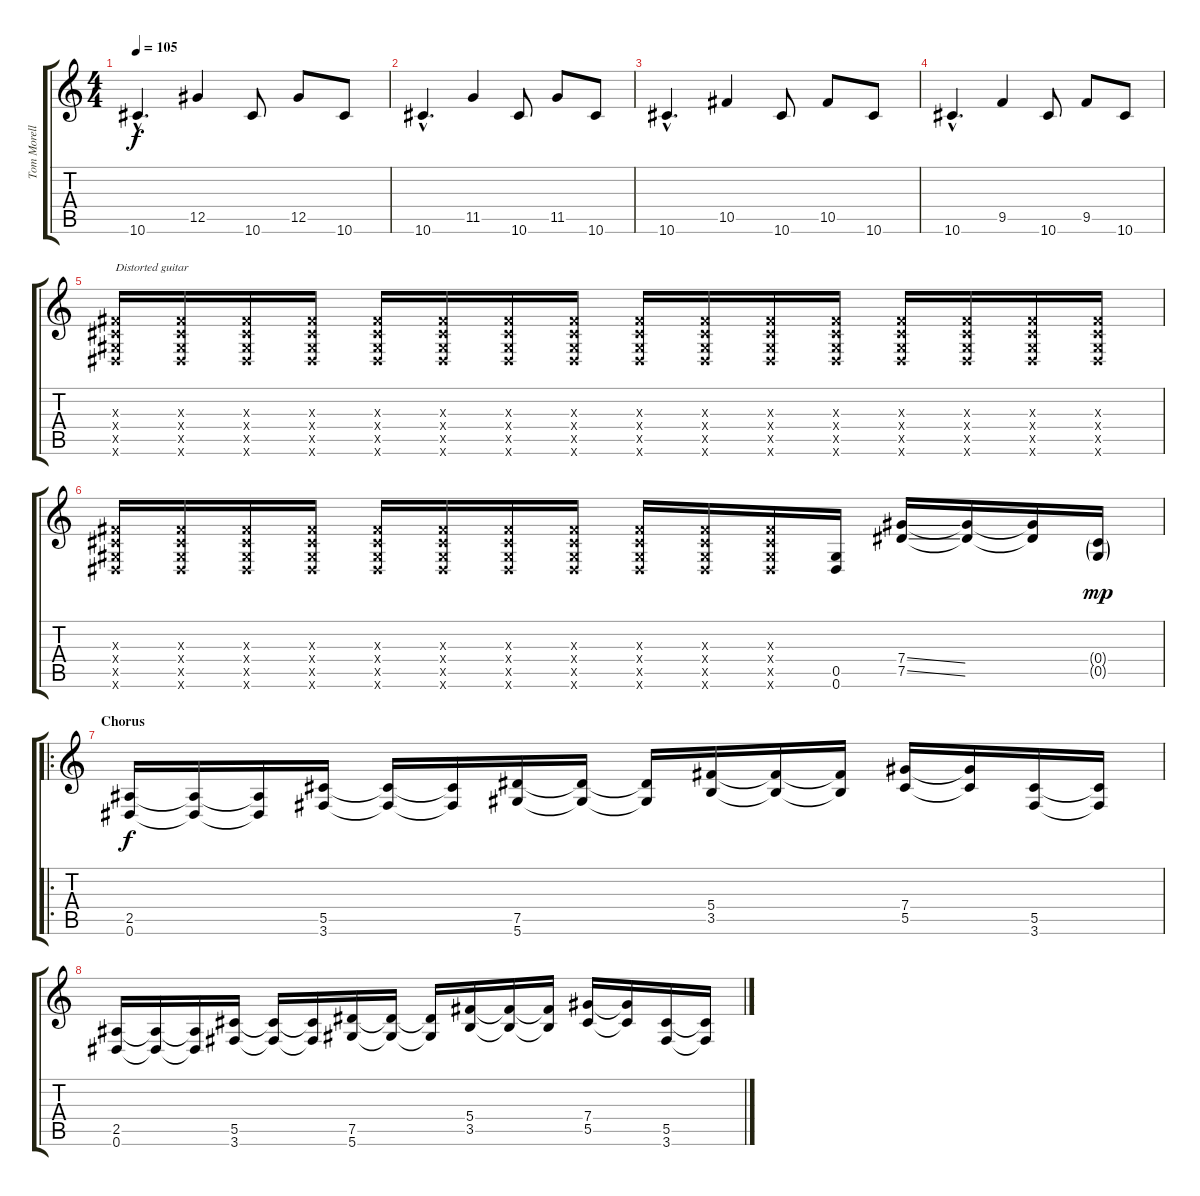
\track ("Tom Morello - Guitars" "Tom Morell") {instrument overdrivenguitar}
\staff {score tabs}
\tuning (Eb4 Bb3 Gb3 Db3 Ab2 Eb2) {hide}
\ts (4 4)
\tempo 105
\clef g2
\ks c
10.6{hac}.4{d dy f} 12.5.4 10.6.8 12.5.8 10.6.8 |
10.6{hac}.4{d} 11.5.4 10.6.8 11.5.8 10.6.8 |
10.6{hac}.4{d} 10.5.4 10.6.8 10.5.8 10.6.8 |
10.6{hac}.4{d} 9.5.4 10.6.8 9.5.8 10.6.8 |
(0.3{x} 0.4{x} 0.5{x} 0.6{x}).16{txt "Distorted guitar" instrument overdrivenguitar} (0.3{x} 0.4{x} 0.5{x} 0.6{x}).16 (0.3{x} 0.4{x} 0.5{x} 0.6{x}).16 (0.3{x} 0.4{x} 0.5{x} 0.6{x}).16 (0.3{x} 0.4{x} 0.5{x} 0.6{x}).16 (0.3{x} 0.4{x} 0.5{x} 0.6{x}).16 (0.3{x} 0.4{x} 0.5{x} 0.6{x}).16 (0.3{x} 0.4{x} 0.5{x} 0.6{x}).16 (0.3{x} 0.4{x} 0.5{x} 0.6{x}).16 (0.3{x} 0.4{x} 0.5{x} 0.6{x}).16 (0.3{x} 0.4{x} 0.5{x} 0.6{x}).16 (0.3{x} 0.4{x} 0.5{x} 0.6{x}).16 (0.3{x} 0.4{x} 0.5{x} 0.6{x}).16 (0.3{x} 0.4{x} 0.5{x} 0.6{x}).16 (0.3{x} 0.4{x} 0.5{x} 0.6{x}).16 (0.3{x} 0.4{x} 0.5{x} 0.6{x}).16 |
(0.3{x} 0.4{x} 0.5{x} 0.6{x}).16 (0.3{x} 0.4{x} 0.5{x} 0.6{x}).16 (0.3{x} 0.4{x} 0.5{x} 0.6{x}).16 (0.3{x} 0.4{x} 0.5{x} 0.6{x}).16 (0.3{x} 0.4{x} 0.5{x} 0.6{x}).16 (0.3{x} 0.4{x} 0.5{x} 0.6{x}).16 (0.3{x} 0.4{x} 0.5{x} 0.6{x}).16 (0.3{x} 0.4{x} 0.5{x} 0.6{x}).16 (0.3{x} 0.4{x} 0.5{x} 0.6{x}).16 (0.3{x} 0.4{x} 0.5{x} 0.6{x}).16 (0.3{x} 0.4{x} 0.5{x} 0.6{x}).16 (0.5 0.6).16 (7.4{ss} 7.5{ss}).16 (7.4{t} 7.5{t}).16 (7.4{t} 7.5{t}).16 (0.4{g} 0.5{g}).16{dy mp} |
\ro
\section ("" "Chorus")
(2.5 0.6).16{dy f} (2.5{t} 0.6{t}).16 (2.5{t} 0.6{t}).16 (5.5 3.6).16 (5.5{t} 3.6{t}).16 (5.5{t} 3.6{t}).16 (7.5 5.6).16 (7.5{t} 5.6{t}).16 (7.5{t} 5.6{t}).16 (5.4 3.5).16 (5.4{t} 3.5{t}).16 (5.4{t} 3.5{t}).16 (7.4 5.5).16 (7.4{t} 5.5{t}).16 (5.5 3.6).16 (5.5{t} 3.6{t}).16 |
(2.5 0.6).16 (2.5{t} 0.6{t}).16 (2.5{t} 0.6{t}).16 (5.5 3.6).16 (5.5{t} 3.6{t}).16 (5.5{t} 3.6{t}).16 (7.5 5.6).16 (7.5{t} 5.6{t}).16 (7.5{t} 5.6{t}).16 (5.4 3.5).16 (5.4{t} 3.5{t}).16 (5.4{t} 3.5{t}).16 (7.4 5.5).16 (7.4{t} 5.5{t}).16 (5.5 3.6).16 (5.5{t} 3.6{t}).16
